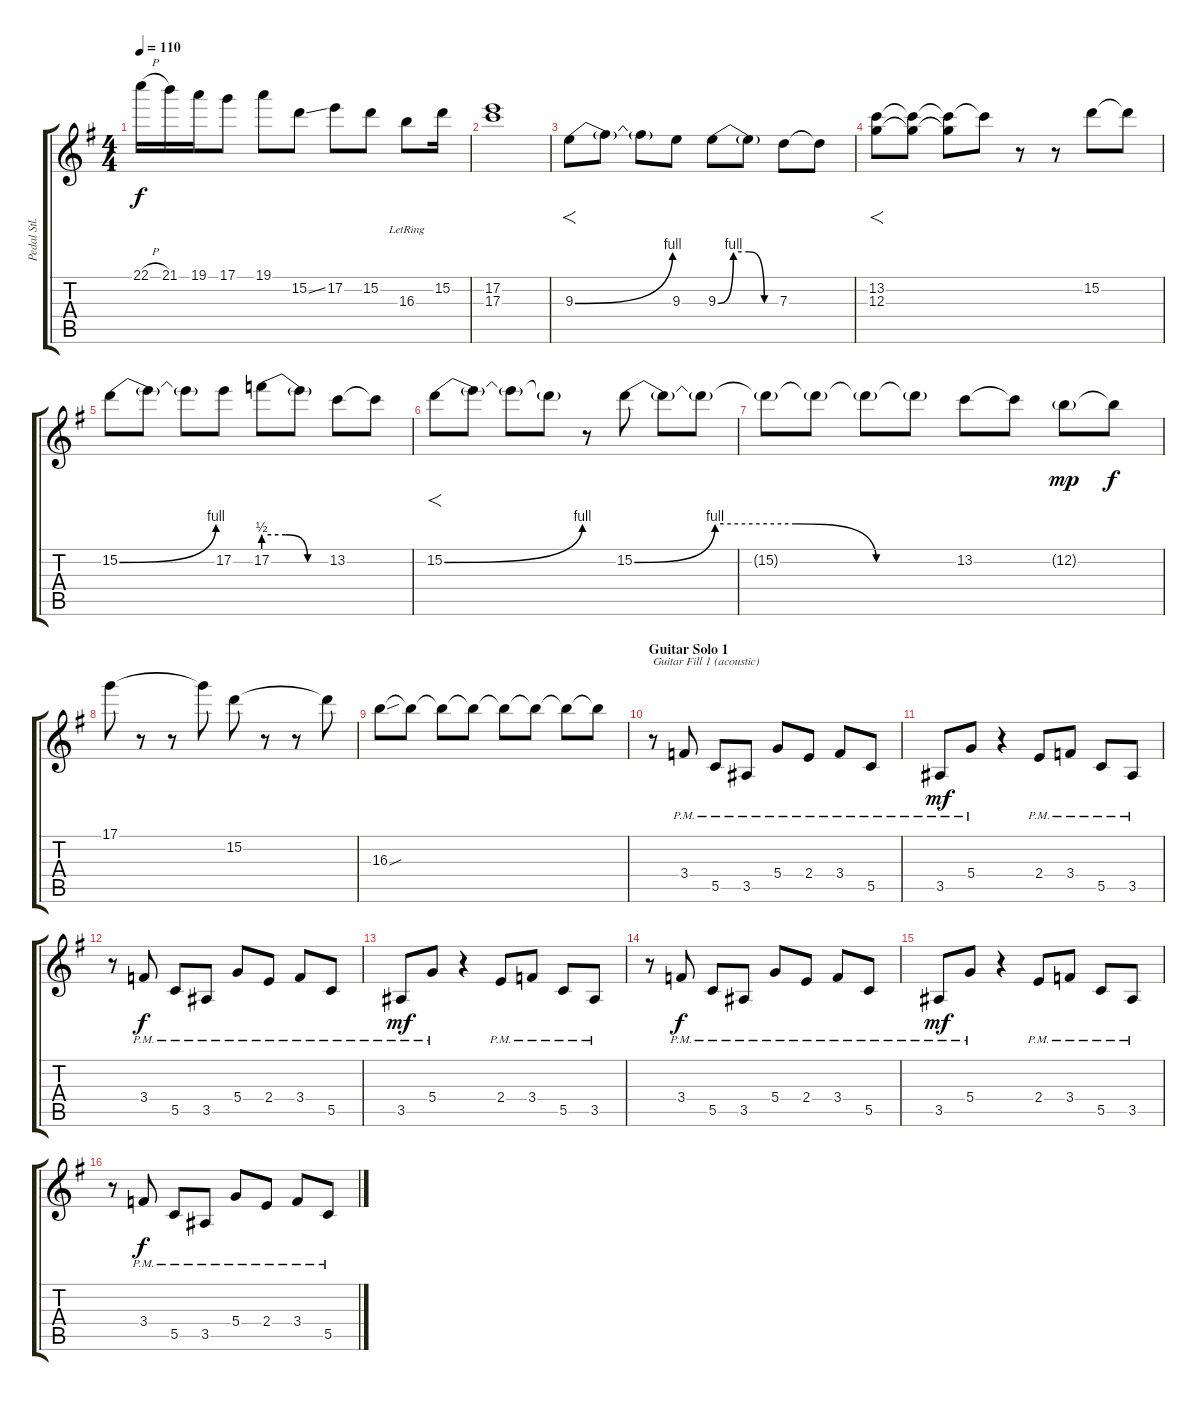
\track ("Pedal Stl. / Gtr. Fills " "Pedal Stl.") {instrument acousticguitarsteel}
\staff {score tabs}
\tuning (D4 B3 G3 D3 G2 D2) {hide}
\ts (4 4)
\tempo 110
\clef g2
\ks g
22.1{h}.16{dy f} 21.1.16 19.1.16 17.1.8 19.1.8 15.2{ss}.8 17.2.8 15.2.8 16.3{lr}.8 15.2.16 |
(17.2 17.3).1 |
9.3{be (bend 0 0 60 4)}.8{f} 9.3{t}.8 9.3{t}.8 9.3.8 9.3{be (custom 0 0 15 4 30 4 45 0 60 0)}.8 9.3{t}.8 7.3.8 7.3{t}.8 |
(13.2 12.3).8{f} (13.2{t} 12.3{t}).8 (13.2{t} 12.3{t}).8 13.2{t}.8 r.8 r.8 15.2.8 15.2{t}.8 |
15.2{be (bend 0 0 60 4)}.8 15.2{t}.8 15.2{t}.8 17.2.8 17.2{be (custom 0 2 20 2 40 0 60 0)}.8 17.2{t}.8 13.2.8 13.2{t}.8 |
15.2{be (bend 0 0 60 4)}.8{f} 15.2{t}.8 15.2{t}.8 15.2{t}.8 r.8 15.2{be (custom 0 0 15 4 30 4 45 0 60 0)}.8 15.2{t}.8 15.2{t}.8 |
15.2{t}.8 15.2{t}.8 15.2{t}.8 15.2{t}.8 13.2.8 13.2{t}.8 12.2{g}.8{dy mp} 12.2{t}.8{dy f} |
17.1.8{volume 11 balance 16 instrument banjo} r.8 r.8 17.1{t}.8 15.2.8 r.8 r.8 15.2{t}.8 |
16.3{sou}.8 16.3{t}.8 16.3{t}.8 16.3{t}.8 16.3{t}.8 16.3{t}.8 16.3{t}.8 16.3{t}.8 |
\section ("" "Guitar Solo 1")
r.8{txt "Guitar Fill 1 (acoustic)"} 3.4{pm}.8{volume 8 balance 14 instrument acousticguitarsteel} 5.5{pm}.8 3.5{pm}.8 5.4{pm}.8 2.4{pm}.8 3.4{pm}.8 5.5{pm}.8 |
3.5{pm}.8{dy mf} 5.4{pm}.8 r.4 2.4{pm}.8 3.4{pm}.8 5.5{pm}.8 3.5{pm}.8 |
r.8 3.4{pm}.8{dy f} 5.5{pm}.8 3.5{pm}.8 5.4{pm}.8 2.4{pm}.8 3.4{pm}.8 5.5{pm}.8 |
3.5{pm}.8{dy mf} 5.4{pm}.8 r.4 2.4{pm}.8 3.4{pm}.8 5.5{pm}.8 3.5{pm}.8 |
r.8 3.4{pm}.8{dy f} 5.5{pm}.8 3.5{pm}.8 5.4{pm}.8 2.4{pm}.8 3.4{pm}.8 5.5{pm}.8 |
3.5{pm}.8{dy mf} 5.4{pm}.8 r.4 2.4{pm}.8 3.4{pm}.8 5.5{pm}.8 3.5{pm}.8 |
r.8 3.4{pm}.8{dy f} 5.5{pm}.8 3.5{pm}.8 5.4{pm}.8 2.4{pm}.8 3.4{pm}.8 5.5{pm}.8
